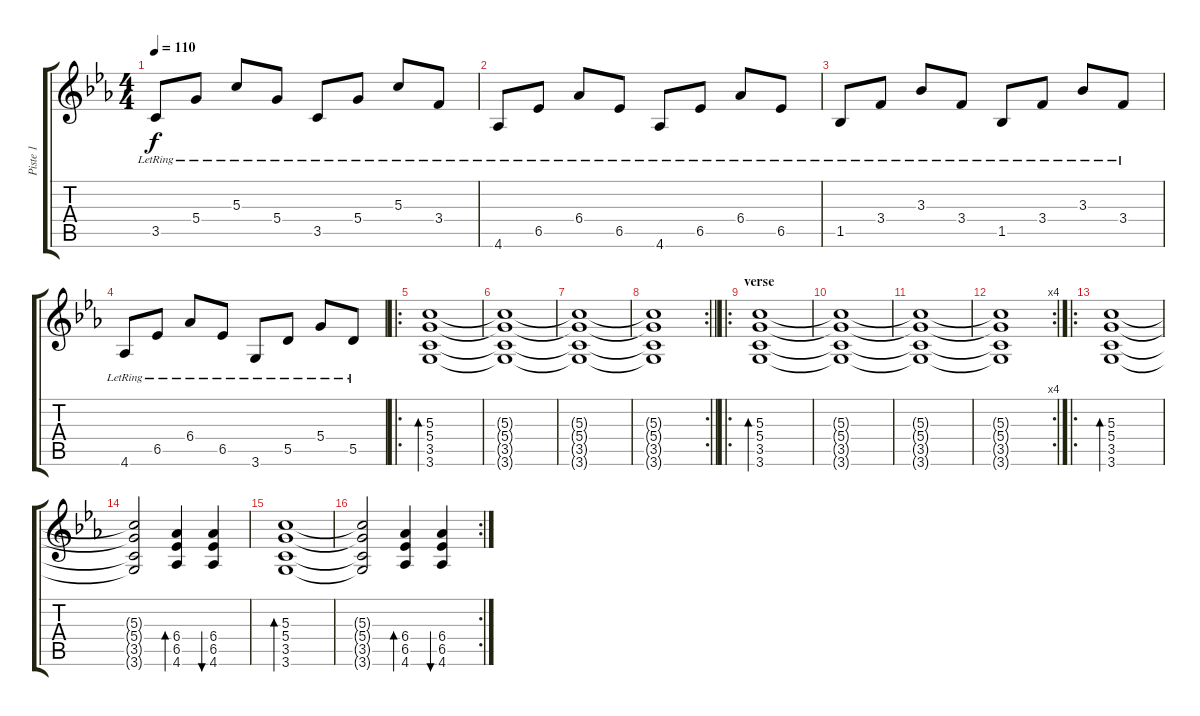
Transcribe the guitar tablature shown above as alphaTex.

\track ("Piste 1" "Piste 1") {instrument distortionguitar}
\staff {score tabs}
\tuning (E4 B3 G3 D3 A2 E2) {hide}
\ts (4 4)
\tempo 110
\clef g2
\ks cminor
3.5{lr}.8{dy f} 5.4{lr}.8 5.3{lr}.8 5.4{lr}.8 3.5{lr}.8 5.4{lr}.8 5.3{lr}.8 3.4{lr}.8 |
4.6{lr}.8 6.5{lr}.8 6.4{lr}.8 6.5{lr}.8 4.6{lr}.8 6.5{lr}.8 6.4{lr}.8 6.5{lr}.8 |
1.5{lr}.8 3.4{lr}.8 3.3{lr}.8 3.4{lr}.8 1.5{lr}.8 3.4{lr}.8 3.3{lr}.8 3.4{lr}.8 |
4.6{lr}.8 6.5{lr}.8 6.4{lr}.8 6.5{lr}.8 3.6{lr}.8 5.5{lr}.8 5.4{lr}.8 5.5{lr}.8 |
\ro
(5.3 5.4 3.5 3.6).1{bd 60} |
(5.3{t} 5.4{t} 3.5{t} 3.6{t}).1 |
(5.3{t} 5.4{t} 3.5{t} 3.6{t}).1 |
\rc 2
\barLineRight lightlight
(5.3{t} 5.4{t} 3.5{t} 3.6{t}).1 |
\ro
\section ("" "verse")
(5.3 5.4 3.5 3.6).1{bd 60} |
(5.3{t} 5.4{t} 3.5{t} 3.6{t}).1 |
(5.3{t} 5.4{t} 3.5{t} 3.6{t}).1 |
\rc 4
(5.3{t} 5.4{t} 3.5{t} 3.6{t}).1 |
\ro
(5.3 5.4 3.5 3.6).1{bd 60} |
(5.3{t} 5.4{t} 3.5{t} 3.6{t}).2 (6.4 6.5 4.6).4{bd 60} (6.4 6.5 4.6).4{bu 60} |
(5.3 5.4 3.5 3.6).1{bd 60} |
\rc 2
(5.3{t} 5.4{t} 3.5{t} 3.6{t}).2 (6.4 6.5 4.6).4{bd 60} (6.4 6.5 4.6).4{bu 60}
